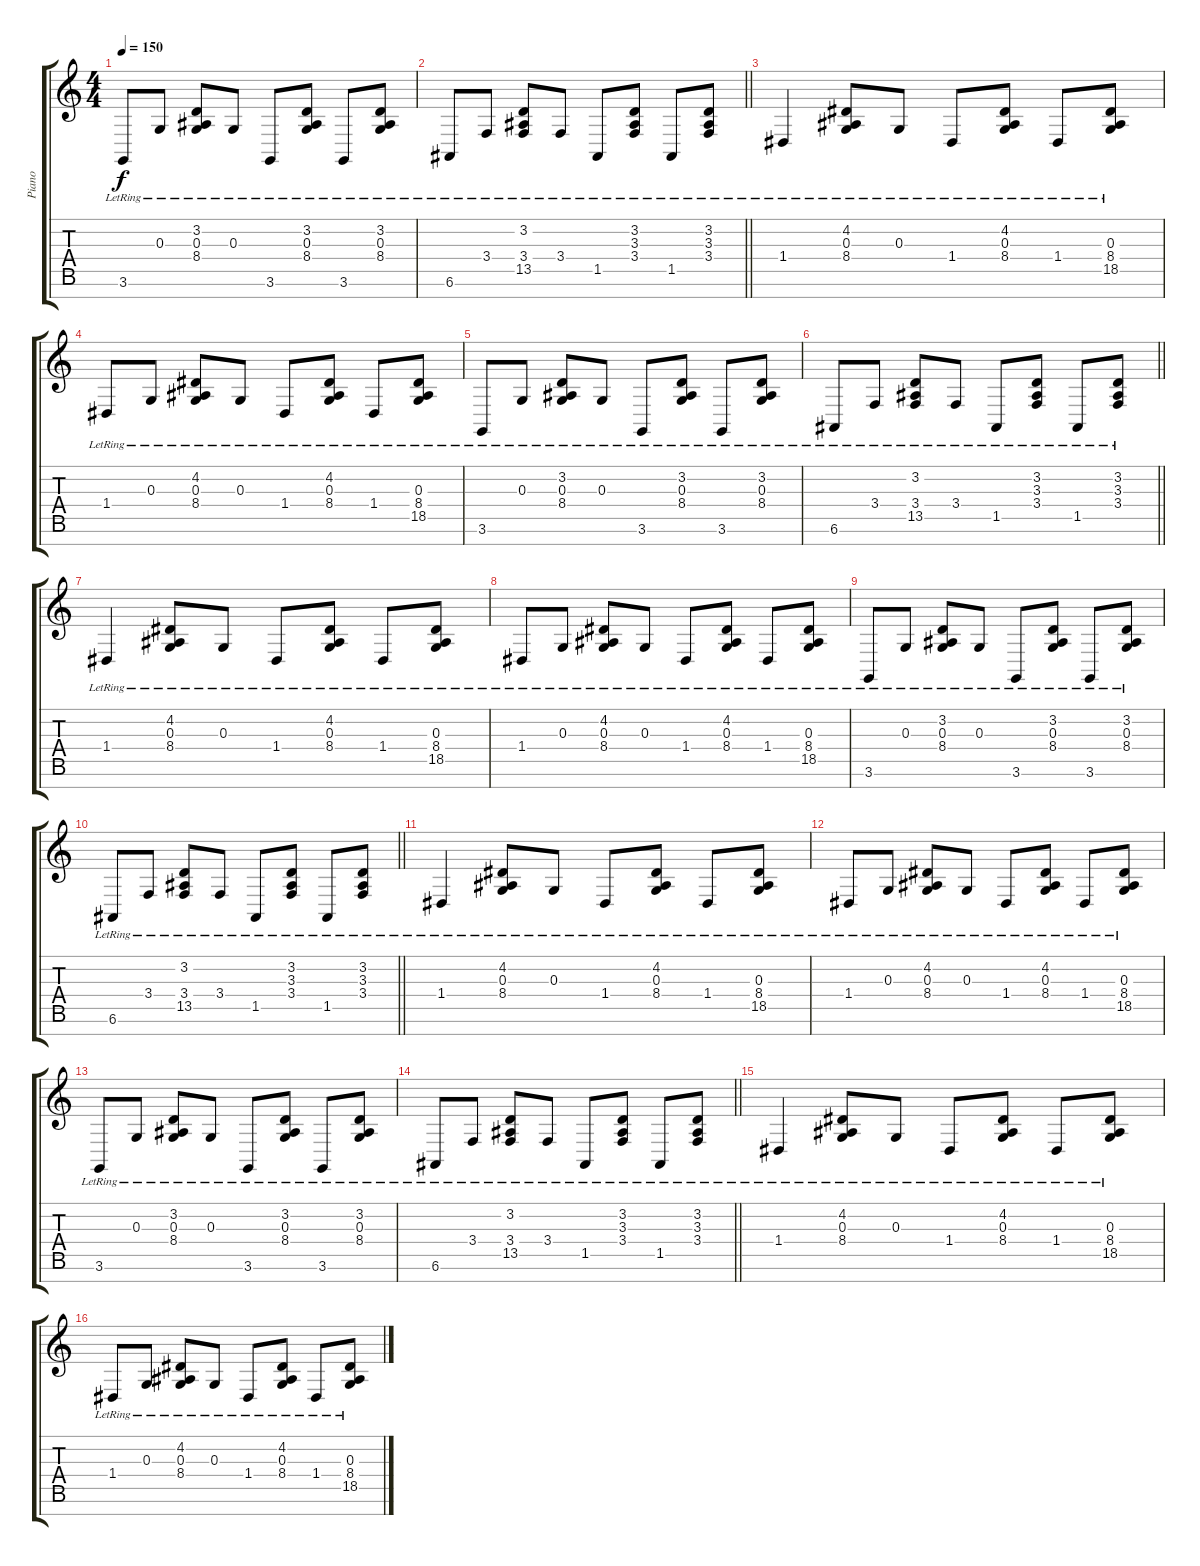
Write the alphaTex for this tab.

\track ("Piano" "Piano") {instrument acousticgrandpiano}
\staff {score tabs}
\tuning (E4 B3 G3 D3 A2 E2 B1) {hide}
\ts (4 4)
\tempo 150
\clef g2
\ks c
3.6{lr}.8{dy f} 0.3{lr}.8 (3.2{lr} 0.3{lr} 8.4{lr}).8 0.3{lr}.8 3.6{lr}.8 (3.2{lr} 0.3{lr} 8.4{lr}).8 3.6{lr}.8 (3.2{lr} 0.3{lr} 8.4{lr}).8 |
\barLineRight lightlight
6.6{lr}.8 3.4{lr}.8 (3.2{lr} 3.4{lr} 13.5{lr}).8 3.4{lr}.8 1.5{lr}.8 (3.2{lr} 3.3{lr} 3.4{lr}).8 1.5{lr}.8 (3.2{lr} 3.3{lr} 3.4{lr}).8 |
1.4{lr}.4 (4.2{lr} 0.3{lr} 8.4{lr}).8 0.3{lr}.8 1.4{lr}.8 (4.2{lr} 0.3{lr} 8.4{lr}).8 1.4{lr}.8 (0.3{lr} 8.4{lr} 18.5{lr}).8 |
1.4{lr}.8 0.3{lr}.8 (4.2{lr} 0.3{lr} 8.4{lr}).8 0.3{lr}.8 1.4{lr}.8 (4.2{lr} 0.3{lr} 8.4{lr}).8 1.4{lr}.8 (0.3{lr} 8.4{lr} 18.5{lr}).8 |
3.6{lr}.8 0.3{lr}.8 (3.2{lr} 0.3{lr} 8.4{lr}).8 0.3{lr}.8 3.6{lr}.8 (3.2{lr} 0.3{lr} 8.4{lr}).8 3.6{lr}.8 (3.2{lr} 0.3{lr} 8.4{lr}).8 |
\barLineRight lightlight
6.6{lr}.8 3.4{lr}.8 (3.2{lr} 3.4{lr} 13.5{lr}).8 3.4{lr}.8 1.5{lr}.8 (3.2{lr} 3.3{lr} 3.4{lr}).8 1.5{lr}.8 (3.2{lr} 3.3{lr} 3.4{lr}).8 |
1.4{lr}.4 (4.2{lr} 0.3{lr} 8.4{lr}).8 0.3{lr}.8 1.4{lr}.8 (4.2{lr} 0.3{lr} 8.4{lr}).8 1.4{lr}.8 (0.3{lr} 8.4{lr} 18.5{lr}).8 |
1.4{lr}.8 0.3{lr}.8 (4.2{lr} 0.3{lr} 8.4{lr}).8 0.3{lr}.8 1.4{lr}.8 (4.2{lr} 0.3{lr} 8.4{lr}).8 1.4{lr}.8 (0.3{lr} 8.4{lr} 18.5{lr}).8 |
3.6{lr}.8 0.3{lr}.8 (3.2{lr} 0.3{lr} 8.4{lr}).8 0.3{lr}.8 3.6{lr}.8 (3.2{lr} 0.3{lr} 8.4{lr}).8 3.6{lr}.8 (3.2{lr} 0.3{lr} 8.4{lr}).8 |
\barLineRight lightlight
6.6{lr}.8 3.4{lr}.8 (3.2{lr} 3.4{lr} 13.5{lr}).8 3.4{lr}.8 1.5{lr}.8 (3.2{lr} 3.3{lr} 3.4{lr}).8 1.5{lr}.8 (3.2{lr} 3.3{lr} 3.4{lr}).8 |
1.4{lr}.4 (4.2{lr} 0.3{lr} 8.4{lr}).8 0.3{lr}.8 1.4{lr}.8 (4.2{lr} 0.3{lr} 8.4{lr}).8 1.4{lr}.8 (0.3{lr} 8.4{lr} 18.5{lr}).8 |
1.4{lr}.8 0.3{lr}.8 (4.2{lr} 0.3{lr} 8.4{lr}).8 0.3{lr}.8 1.4{lr}.8 (4.2{lr} 0.3{lr} 8.4{lr}).8 1.4{lr}.8 (0.3{lr} 8.4{lr} 18.5{lr}).8 |
3.6{lr}.8 0.3{lr}.8 (3.2{lr} 0.3{lr} 8.4{lr}).8 0.3{lr}.8 3.6{lr}.8 (3.2{lr} 0.3{lr} 8.4{lr}).8 3.6{lr}.8 (3.2{lr} 0.3{lr} 8.4{lr}).8 |
\barLineRight lightlight
6.6{lr}.8 3.4{lr}.8 (3.2{lr} 3.4{lr} 13.5{lr}).8 3.4{lr}.8 1.5{lr}.8 (3.2{lr} 3.3{lr} 3.4{lr}).8 1.5{lr}.8 (3.2{lr} 3.3{lr} 3.4{lr}).8 |
1.4{lr}.4 (4.2{lr} 0.3{lr} 8.4{lr}).8 0.3{lr}.8 1.4{lr}.8 (4.2{lr} 0.3{lr} 8.4{lr}).8 1.4{lr}.8 (0.3{lr} 8.4{lr} 18.5{lr}).8 |
1.4{lr}.8 0.3{lr}.8 (4.2{lr} 0.3{lr} 8.4{lr}).8 0.3{lr}.8 1.4{lr}.8 (4.2{lr} 0.3{lr} 8.4{lr}).8 1.4{lr}.8 (0.3{lr} 8.4{lr} 18.5{lr}).8
